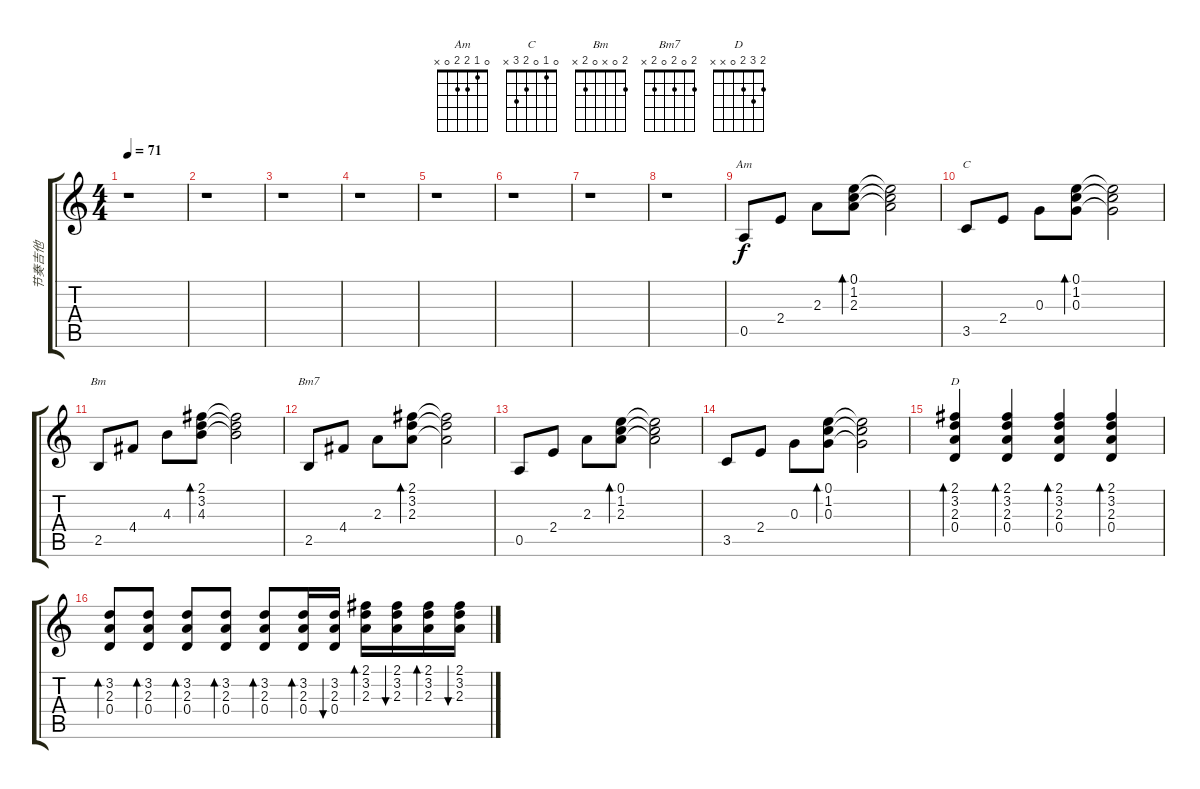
\track ("节奏吉他" "节奏吉他") {instrument acousticguitarsteel}
\staff {score tabs}
\tuning (E4 B3 G3 D3 A2 E2) {hide}
\chord ("Am" 0 1 2 2 0 x)
\chord ("C" 0 1 0 2 3 x)
\chord ("Bm" 2 0 x 0 2 x)
\chord ("Bm7" 2 0 2 0 2 x)
\chord ("D" 2 3 2 0 x x)
\ts (4 4)
\tempo 71
\clef g2
\ks c
r.1{dy f} |
r.1 |
r.1 |
r.1 |
r.1 |
r.1 |
r.1 |
r.1 |
0.5.8{ch "Am"} 2.4.8 2.3.8 (0.1 1.2 2.3).8{bd 60} (0.1{t} 1.2{t} 2.3{t}).2 |
3.5.8{ch "C"} 2.4.8 0.3.8 (0.1 1.2 0.3).8{bd 60} (0.1{t} 1.2{t} 0.3{t}).2 |
2.5.8{ch "Bm"} 4.4.8 4.3.8 (2.1 3.2 4.3).8{bd 60} (2.1{t} 3.2{t} 4.3{t}).2 |
2.5.8{ch "Bm7"} 4.4.8 2.3.8 (2.1 3.2 2.3).8{bd 60} (2.1{t} 3.2{t} 2.3{t}).2 |
0.5.8 2.4.8 2.3.8 (0.1 1.2 2.3).8{bd 60} (0.1{t} 1.2{t} 2.3{t}).2 |
3.5.8 2.4.8 0.3.8 (0.1 1.2 0.3).8{bd 60} (0.1{t} 1.2{t} 0.3{t}).2 |
(2.1 3.2 2.3 0.4).4{bd 60 ch "D"} (2.1 3.2 2.3 0.4).4{bd 60} (2.1 3.2 2.3 0.4).4{bd 60} (2.1 3.2 2.3 0.4).4{bd 60} |
(3.2 2.3 0.4).8{bd 60} (3.2 2.3 0.4).8{bd 60} (3.2 2.3 0.4).8{bd 60} (3.2 2.3 0.4).8{bd 60} (3.2 2.3 0.4).8{bd 60} (3.2 2.3 0.4).16{bd 60} (3.2 2.3 0.4).16{bu 60} (2.1 3.2 2.3).16{bd 60} (2.1 3.2 2.3).16{bu 60} (2.1 3.2 2.3).16{bd 60} (2.1 3.2 2.3).16{bu 60}
